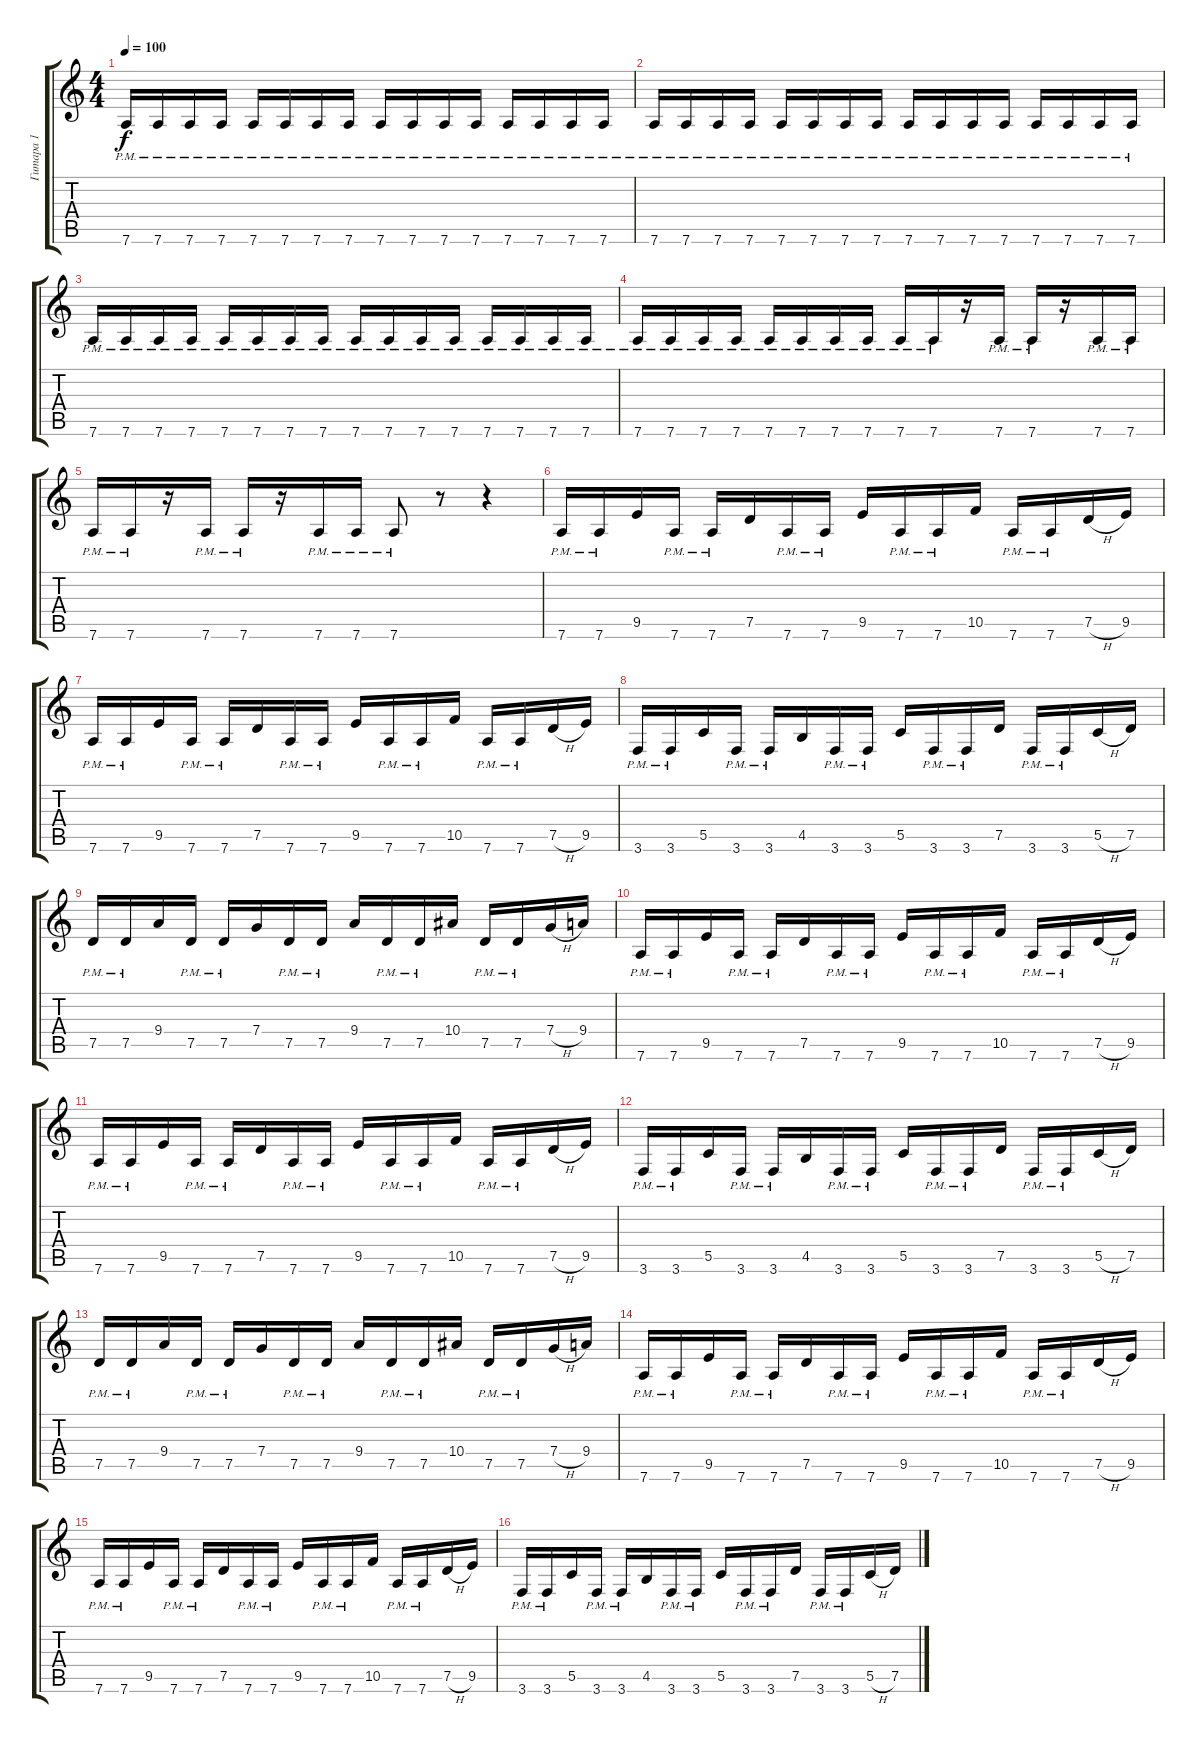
\track ("Гитара 1" "Гитара 1") {instrument overdrivenguitar}
\staff {score tabs}
\tuning (D4 A3 F3 C3 G2 D2) {hide}
\ts (4 4)
\tempo 100
\clef g2
\ks c
7.6{pm}.16{dy f} 7.6{pm}.16 7.6{pm}.16 7.6{pm}.16 7.6{pm}.16 7.6{pm}.16 7.6{pm}.16 7.6{pm}.16 7.6{pm}.16 7.6{pm}.16 7.6{pm}.16 7.6{pm}.16 7.6{pm}.16 7.6{pm}.16 7.6{pm}.16 7.6{pm}.16 |
7.6{pm}.16 7.6{pm}.16 7.6{pm}.16 7.6{pm}.16 7.6{pm}.16 7.6{pm}.16 7.6{pm}.16 7.6{pm}.16 7.6{pm}.16 7.6{pm}.16 7.6{pm}.16 7.6{pm}.16 7.6{pm}.16 7.6{pm}.16 7.6{pm}.16 7.6{pm}.16 |
7.6{pm}.16 7.6{pm}.16 7.6{pm}.16 7.6{pm}.16 7.6{pm}.16 7.6{pm}.16 7.6{pm}.16 7.6{pm}.16 7.6{pm}.16 7.6{pm}.16 7.6{pm}.16 7.6{pm}.16 7.6{pm}.16 7.6{pm}.16 7.6{pm}.16 7.6{pm}.16 |
7.6{pm}.16 7.6{pm}.16 7.6{pm}.16 7.6{pm}.16 7.6{pm}.16 7.6{pm}.16 7.6{pm}.16 7.6{pm}.16 7.6{pm}.16 7.6{pm}.16 r.16 7.6{pm}.16 7.6{pm}.16 r.16 7.6{pm}.16 7.6{pm}.16 |
7.6{pm}.16 7.6{pm}.16 r.16 7.6{pm}.16 7.6{pm}.16 r.16 7.6{pm}.16 7.6{pm}.16 7.6{pm}.8 r.8 r.4 |
7.6{pm}.16 7.6{pm}.16 9.5.16 7.6{pm}.16 7.6{pm}.16 7.5.16 7.6{pm}.16 7.6{pm}.16 9.5.16 7.6{pm}.16 7.6{pm}.16 10.5.16 7.6{pm}.16 7.6{pm}.16 7.5{h}.16 9.5.16 |
7.6{pm}.16 7.6{pm}.16 9.5.16 7.6{pm}.16 7.6{pm}.16 7.5.16 7.6{pm}.16 7.6{pm}.16 9.5.16 7.6{pm}.16 7.6{pm}.16 10.5.16 7.6{pm}.16 7.6{pm}.16 7.5{h}.16 9.5.16 |
3.6{pm}.16 3.6{pm}.16 5.5.16 3.6{pm}.16 3.6{pm}.16 4.5.16 3.6{pm}.16 3.6{pm}.16 5.5.16 3.6{pm}.16 3.6{pm}.16 7.5.16 3.6{pm}.16 3.6{pm}.16 5.5{h}.16 7.5.16 |
7.5{pm}.16 7.5{pm}.16 9.4.16 7.5{pm}.16 7.5{pm}.16 7.4.16 7.5{pm}.16 7.5{pm}.16 9.4.16 7.5{pm}.16 7.5{pm}.16 10.4.16 7.5{pm}.16 7.5{pm}.16 7.4{h}.16 9.4.16 |
7.6{pm}.16 7.6{pm}.16 9.5.16 7.6{pm}.16 7.6{pm}.16 7.5.16 7.6{pm}.16 7.6{pm}.16 9.5.16 7.6{pm}.16 7.6{pm}.16 10.5.16 7.6{pm}.16 7.6{pm}.16 7.5{h}.16 9.5.16 |
7.6{pm}.16 7.6{pm}.16 9.5.16 7.6{pm}.16 7.6{pm}.16 7.5.16 7.6{pm}.16 7.6{pm}.16 9.5.16 7.6{pm}.16 7.6{pm}.16 10.5.16 7.6{pm}.16 7.6{pm}.16 7.5{h}.16 9.5.16 |
3.6{pm}.16 3.6{pm}.16 5.5.16 3.6{pm}.16 3.6{pm}.16 4.5.16 3.6{pm}.16 3.6{pm}.16 5.5.16 3.6{pm}.16 3.6{pm}.16 7.5.16 3.6{pm}.16 3.6{pm}.16 5.5{h}.16 7.5.16 |
7.5{pm}.16 7.5{pm}.16 9.4.16 7.5{pm}.16 7.5{pm}.16 7.4.16 7.5{pm}.16 7.5{pm}.16 9.4.16 7.5{pm}.16 7.5{pm}.16 10.4.16 7.5{pm}.16 7.5{pm}.16 7.4{h}.16 9.4.16 |
7.6{pm}.16 7.6{pm}.16 9.5.16 7.6{pm}.16 7.6{pm}.16 7.5.16 7.6{pm}.16 7.6{pm}.16 9.5.16 7.6{pm}.16 7.6{pm}.16 10.5.16 7.6{pm}.16 7.6{pm}.16 7.5{h}.16 9.5.16 |
7.6{pm}.16 7.6{pm}.16 9.5.16 7.6{pm}.16 7.6{pm}.16 7.5.16 7.6{pm}.16 7.6{pm}.16 9.5.16 7.6{pm}.16 7.6{pm}.16 10.5.16 7.6{pm}.16 7.6{pm}.16 7.5{h}.16 9.5.16 |
3.6{pm}.16 3.6{pm}.16 5.5.16 3.6{pm}.16 3.6{pm}.16 4.5.16 3.6{pm}.16 3.6{pm}.16 5.5.16 3.6{pm}.16 3.6{pm}.16 7.5.16 3.6{pm}.16 3.6{pm}.16 5.5{h}.16 7.5.16
